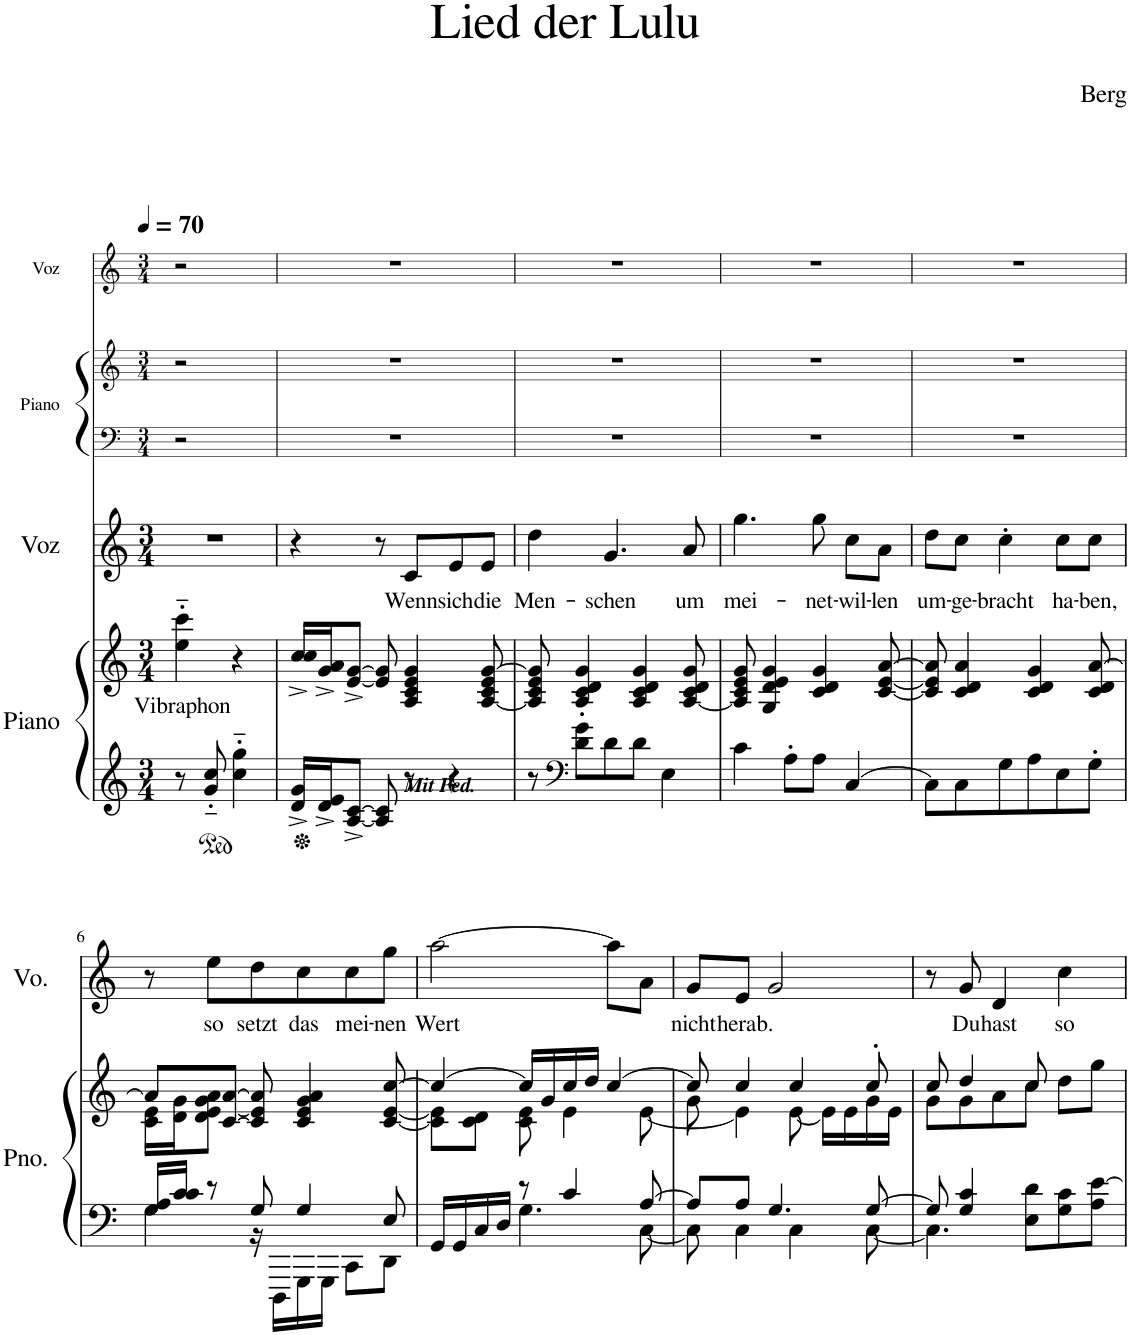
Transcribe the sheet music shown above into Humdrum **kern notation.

**kern	**kern	**text	**kern	**text	**kern	**kern	**kern
*part4	*part4	*part4	*part3	*part3	*part2	*part2	*part1
*staff6	*staff5	*staff5	*staff4	*staff4	*staff3	*staff2	*staff1
*I"Piano	*	*	*I"Voz	*	*I"Piano	*	*I"Voz
*I'Pno.	*	*	*I'Vo.	*	*I'Pno.	*	*I'Vo.
*	*	*	*	*	*stria5	*stria5	*stria5
*clefG2	*clefG2	*	*clefG2	*	*clefF4	*clefG2	*clefG2
*k[]	*k[]	*	*k[]	*	*k[]	*k[]	*k[]
*M3/4	*M3/4	*	*M3/4	*	*M3/4	*M3/4	*M3/4
*MM70	*MM70	*	*MM70	*	*MM70	*MM70	*MM70
=1	=1	=1	=1	=1	=1	=1	=1
!	!	!LO:LY:b	!	!	!	!	!
8r	4ee\'~ 4ccc\'~	Vibraphon	2.r	.	2r	2r	2r
8g/'~ 8cc/'~	.	.	.	.	.	.	.
4cc\'~ 4gg\'~	4r	.	.	.	.	.	.
4ryy	4ryy	.	.	.	4ryy	4ryy	4ryy
=2	=2	=2	=2	=2	=2	=2	=2
16d/^ 16g/^LL	16cc/^ 16cc/^LL	.	4r	.	2.r	2.r	2.r
16d/^ 16e/^J	16g/^ 16a/^J	.	.	.	.	.	.
[8A/^ [8c/^J	[8e/^ [8g/^J	.	.	.	.	.	.
8A/] 8c/]	8e/] 8g/]	.	8r	.	.	.	.
!LO:TX:a:Bi:t=Mit Ped.	!	!	!	!	!	!	!
!	!	!	!	!LO:LY:b	!	!	!
8r	4A/ 4c/ 4e/ 4g/	.	8c/L	Wenn	.	.	.
!	!	!	!	!LO:LY:b	!	!	!
4r	.	.	8e/	sich	.	.	.
!	!	!	!	!LO:LY:b	!	!	!
.	[8A/ 8c/ 8e/ [8g/	.	8e/J	die	.	.	.
=3	=3	=3	=3	=3	=3	=3	=3
!	!	!	!	!LO:LY:b	!	!	!
8r	8A/] 8c/ 8e/ 8g/]	.	4dd\	Men-	2.r	2.r	2.r
*clefF4	*	*	*	*	*	*	*
8d\ 8g\L	4A/' 4c/' 4d/' 4g/'	.	.	.	.	.	.
!	!	!	!	!LO:LY:b	!	!	!
8d\	.	.	4.g/	-schen	.	.	.
8d\J	4A/ 4c/ 4d/ 4g/	.	.	.	.	.	.
4E\	.	.	.	.	.	.	.
!	!	!	!	!LO:LY:b	!	!	!
.	[8A/ 8c/ 8d/ 8g/	.	8a/	um	.	.	.
=4	=4	=4	=4	=4	=4	=4	=4
!	!	!	!	!LO:LY:b	!	!	!
4c\	8A/] 8c/ 8e/ 8g/	.	4.gg\	mei-	2.r	2.r	2.r
.	4G/ 4d/ 4e/ 4g/	.	.	.	.	.	.
8A'\L	.	.	.	.	.	.	.
!	!	!	!	!LO:LY:b	!	!	!
8A\J	4c/ 4d/ 4g/	.	8gg\	-net-	.	.	.
!	!	!	!	!LO:LY:b	!	!	!
[4C/	.	.	8cc\L	-wil-	.	.	.
!	!	!	!	!LO:LY:b	!	!	!
.	[8c/ [8e/ [8a/	.	8a\J	-len	.	.	.
=5	=5	=5	=5	=5	=5	=5	=5
!	!	!	!	!LO:LY:b	!	!	!
8C\L]	8c/] 8e/] 8a/]	.	8dd\L	um-	2.r	2.r	2.r
!	!	!	!	!LO:LY:b	!	!	!
8C\	4c/ 4d/ 4a/	.	8cc\J	-ge-	.	.	.
!	!	!	!	!LO:LY:b	!	!	!
8G\	.	.	4cc'\	-bracht	.	.	.
8A\	4c/ 4d/ 4g/	.	.	.	.	.	.
!	!	!	!	!LO:LY:b	!	!	!
8E\	.	.	8cc\L	ha-	.	.	.
!	!	!	!	!LO:LY:b	!	!	!
8G'\J	8c/ 8d/ [8a/	.	8cc\J	-ben,	.	.	.
!!LO:LB:g=z
=6	=6	=6	=6	=6	=6	=6	=6
*^	*^	*	*	*	*	*	*
16G/ 16A/LL	4G\	8a/L]	16c\ 16e\LL	.	8r	.	2.r	2.r	2.r
16c/ 16c/JJ	.	.	16d\ 16g\J	.	.	.	.	.	.
!	!	!	!	!	!	!LO:LY:b	!	!	!
8r	.	[8c/ [8a/J	8d\ [8e\ 8g\ 8a\J	.	8ee\L	so	.	.	.
!	!	!	!	!	!	!LO:LY:b	!	!	!
8G/	16r	8c/] 8e/] 8a/]	2ryy	.	8dd\	setzt	.	.	.
.	16DDD\LL	.	.	.	.	.	.	.	.
!	!	!	!	!	!	!LO:LY:b	!	!	!
4G/	16GGG\	4c/ 4e/ 4g/ 4a/	.	.	8cc\	das	.	.	.
.	16GGG\JJ	.	.	.	.	.	.	.	.
!	!	!	!	!	!	!LO:LY:b	!	!	!
.	8CC\L	.	.	.	8cc\	mei-	.	.	.
!	!	!	!	!	!	!LO:LY:b	!	!	!
8E/	8DD\J	[8c/ [8e/ [8cc/	.	.	8gg\J	-nen	.	.	.
=7	=7	=7	=7	=7	=7	=7	=7	=7	=7
*	*	*	*^	*	*	*	*	*	*
!	!	!	!	!	!	!	!LO:LY:b	!	!	!
16GG/LL	4ryy	4cc/_	8c\] 8e\]L	8ryy	.	[2aa\	Wert	2.r	2.r	2.r
16GG/	.	.	.	.	.	.	.	.	.	.
*	*	*	*v	*v	*	*	*	*	*	*
16C/	.	.	8c\ 8d\J	.	.	.	.	.	.
16D/JJ	.	.	.	.	.	.	.	.	.
8r	4.G\	16cc/LL]	8c\ 8e\	.	.	.	.	.	.
.	.	16g/	.	.	.	.	.	.	.
4c/	.	16cc/	4e\	.	.	.	.	.	.
.	.	16dd/JJ	.	.	.	.	.	.	.
.	.	[4cc/	.	.	8aa\L]	.	.	.	.
*	*	*	*^	*	*	*	*	*	*
[8A/	[8C\	.	8ryy	[8e\	.	8a\J	.	.	.	.
=8	=8	=8	=8	=8	=8	=8	=8	=8	=8	=8
!	!	!	!	!	!	!	!LO:LY:b	!	!	!
*	*	*	*v	*v	*	*	*	*	*	*
8A/L]	8C\]	8cc/]	8g\	.	8g/L	nicht	2.r	2.r	2.r
!	!	!	!	!	!	!LO:LY:b	!	!	!
8A/J	4C\	4cc/	4e\]	.	8e/J	herab.	.	.	.
4.G/	.	.	.	.	2g/	.	.	.	.
.	4C\	4cc/	[8e\	.	.	.	.	.	.
.	.	.	16e\LL]	.	.	.	.	.	.
.	.	.	16e\	.	.	.	.	.	.
[8G/	[8C\	8cc'/	16g\	.	.	.	.	.	.
.	.	.	16e\JJ	.	.	.	.	.	.
=9	=9	=9	=9	=9	=9	=9	=9	=9	=9
8G/]	4.C\]	8cc/	8g\L	.	8r	.	2.r	2.r	2.r
!	!	!	!	!	!	!LO:LY:b	!	!	!
4G/ 4c/	.	4dd/	8g\	.	8g/	Du	.	.	.
!	!	!	!	!	!	!LO:LY:b	!	!	!
.	.	.	8a\	.	4d/	hast	.	.	.
8E\ 8d\L	4.ryy	8cc/	8cc\J	.	.	.	.	.	.
!	!	!	!	!	!	!LO:LY:b	!	!	!
8G\ 8c\	.	8dd\L	4ryy	.	4cc\	so	.	.	.
8A\ [8e\J	.	8gg\J	.	.	.	.	.	.	.
*v	*v	*	*	*	*	*	*	*	*
*	*v	*v	*	*	*	*	*	*
=	=	=	=	=	=	=	=
*-	*-	*-	*-	*-	*-	*-	*-
